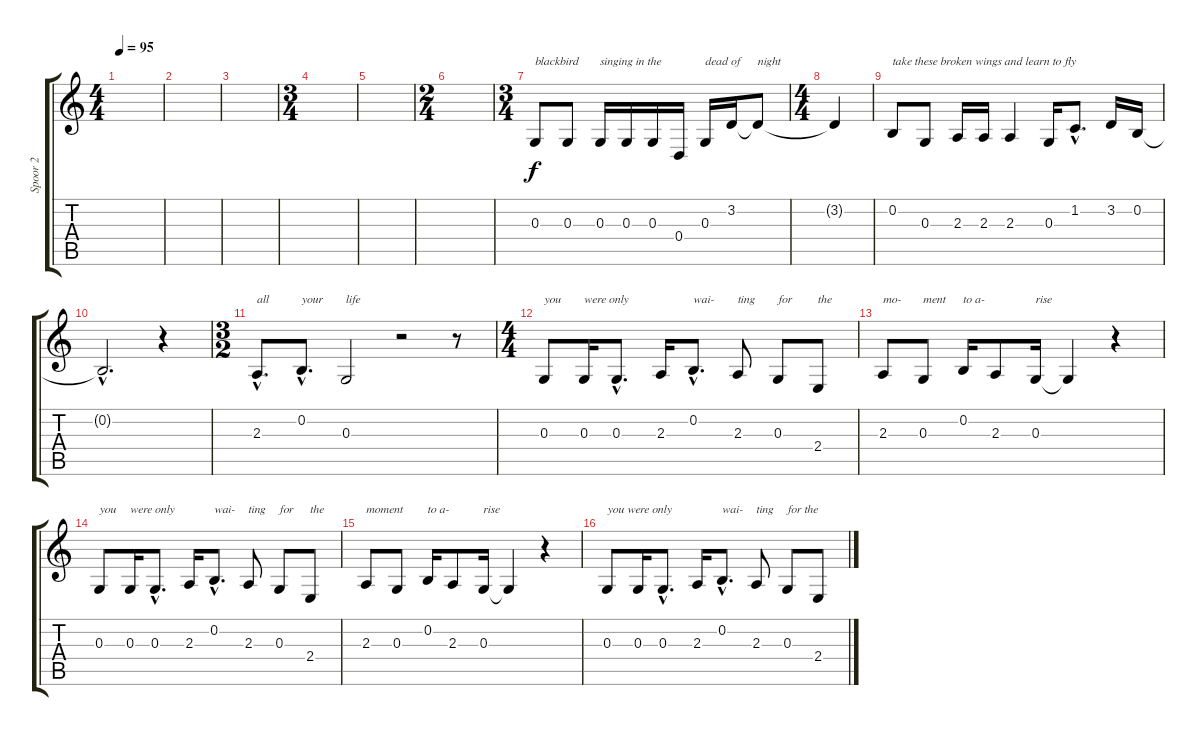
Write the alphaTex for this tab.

\track ("Spoor 2" "Spoor 2") {instrument fx8scifi}
\staff {score tabs}
\tuning (E4 B3 G3 D3 A2 E2) {hide}
\ts (4 4)
\tempo 95
\clef g2
\ks c
|
|
|
\ts (3 4)
|
|
\ts (2 4)
|
\ts (3 4)
0.3.8{txt "blackbird"} 0.3.8 0.3.16{txt "singing in the"} 0.3.16 0.3.16 0.4.16 0.3.16{txt "dead of"} 3.2.16 3.2{t}.8{txt "night"} |
\ts (4 4)
3.2{t}.4 |
0.2.8{txt "take these broken wings and learn to fly"} 0.3.8 2.3.16 2.3.16 2.3.4 0.3.16 1.2{hac}.8{d} 3.2.16 0.2.16 |
0.2{hac t}.2{d} r.4 |
\ts (3 2)
2.3{hac}.8{d txt "all"} 0.2{hac}.8{d txt "your"} 0.3.2{txt "life"} r.2 r.8 |
\ts (4 4)
0.3.8{txt "you"} 0.3.16{txt "were only"} 0.3{hac}.8{d} 2.3.16 0.2{hac}.8{d txt "wai-"} 2.3.8{txt "ting"} 0.3.8{txt "for"} 2.4.8{txt "the"} |
2.3.8{txt "mo-"} 0.3.8{txt "ment"} 0.2.16{txt "to a-"} 2.3.8 0.3.16{txt "rise"} 0.3{t}.4 r.4 |
0.3.8{txt "you"} 0.3.16{txt "were only"} 0.3{hac}.8{d} 2.3.16 0.2{hac}.8{d txt "wai-"} 2.3.8{txt "ting"} 0.3.8{txt "for"} 2.4.8{txt "the"} |
2.3.8{txt "moment"} 0.3.8 0.2.16{txt "to a-"} 2.3.8 0.3.16{txt "rise"} 0.3{t}.4 r.4 |
0.3.8{txt "you were only"} 0.3.16 0.3{hac}.8{d} 2.3.16 0.2{hac}.8{d txt "wai-"} 2.3.8{txt "ting"} 0.3.8{txt "for the"} 2.4.8
